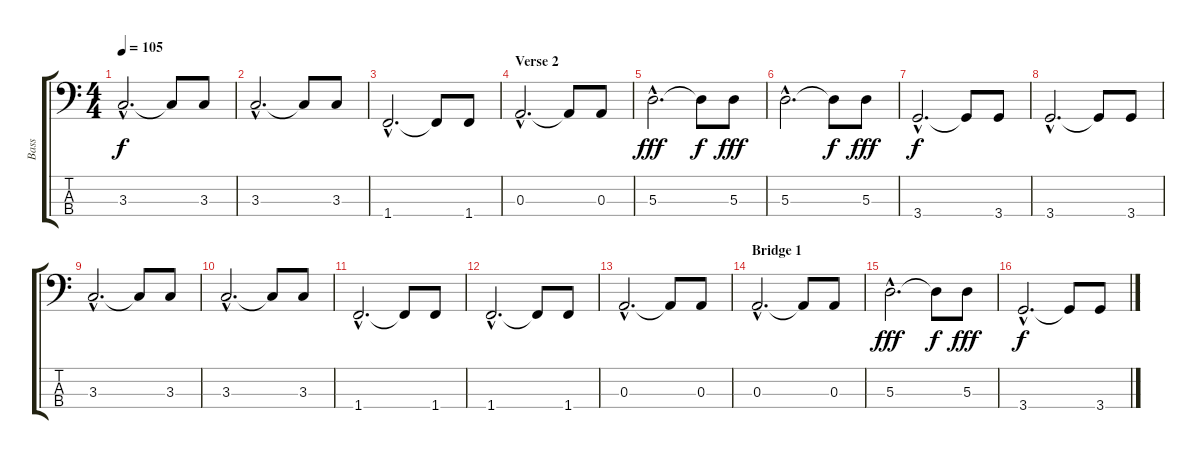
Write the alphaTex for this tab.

\track ("Bass" "Bass") {instrument electricbasspick}
\staff {score tabs}
\tuning (G2 D2 A1 E1) {hide}
\ts (4 4)
\tempo 105
\clef f4
\ks c
3.3{hac}.2{d dy f} 3.3{t}.8 3.3.8 |
3.3{hac}.2{d} 3.3{t}.8 3.3.8 |
1.4{hac}.2{d} 1.4{t}.8 1.4.8 |
\section ("" "Verse 2")
0.3{hac}.2{d} 0.3{t}.8 0.3.8 |
5.3{hac}.2{d dy fff} 5.3{t}.8{dy f} 5.3.8{dy fff} |
5.3{hac}.2{d} 5.3{t}.8{dy f} 5.3.8{dy fff} |
3.4{hac}.2{d dy f} 3.4{t}.8 3.4.8 |
3.4{hac}.2{d} 3.4{t}.8 3.4.8 |
3.3{hac}.2{d} 3.3{t}.8 3.3.8 |
3.3{hac}.2{d} 3.3{t}.8 3.3.8 |
1.4{hac}.2{d} 1.4{t}.8 1.4.8 |
1.4{hac}.2{d} 1.4{t}.8 1.4.8 |
0.3{hac}.2{d} 0.3{t}.8 0.3.8 |
\section ("" "Bridge 1")
0.3{hac}.2{d} 0.3{t}.8 0.3.8 |
5.3{hac}.2{d dy fff} 5.3{t}.8{dy f} 5.3.8{dy fff} |
3.4{hac}.2{d dy f} 3.4{t}.8 3.4.8
